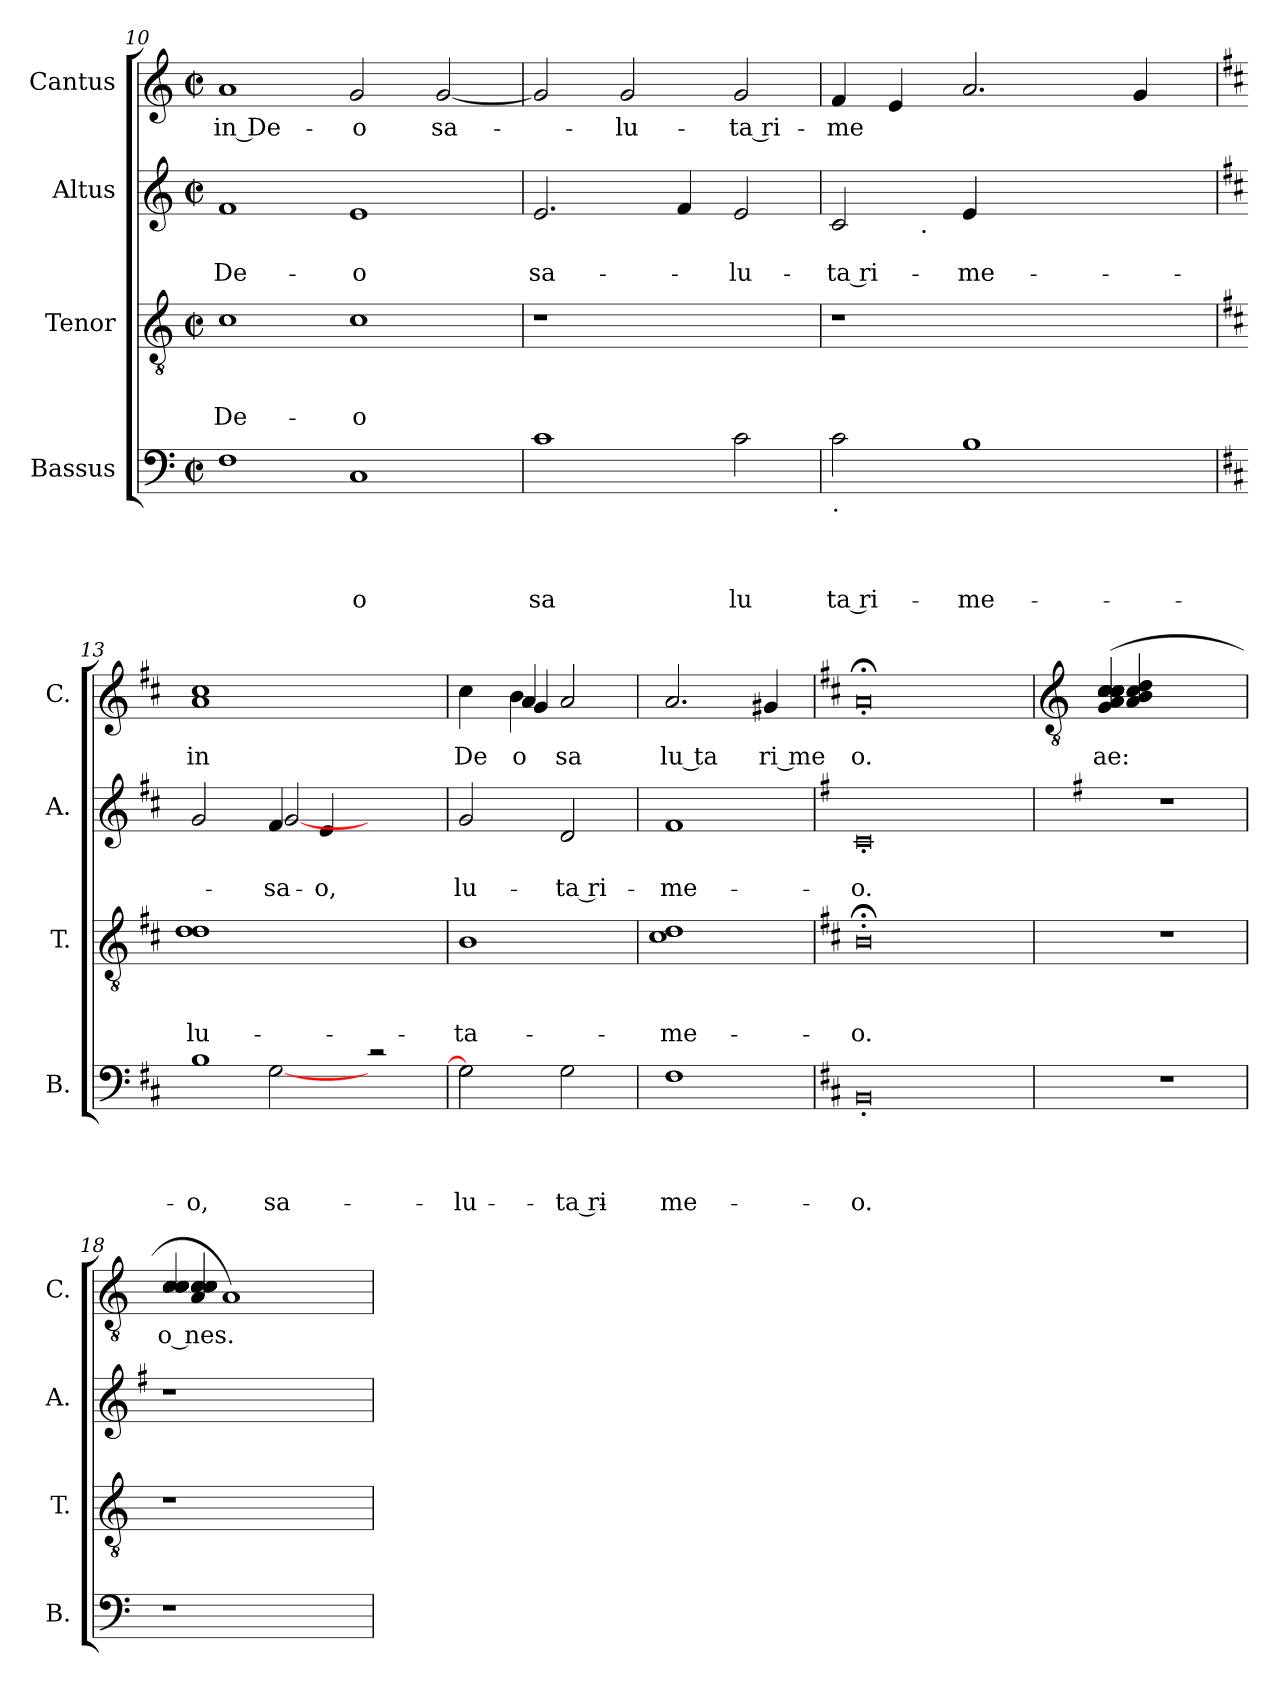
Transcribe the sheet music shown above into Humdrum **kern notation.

**kern	**text	**text	**text	**text	**kern	**text	**text	**text	**kern	**text	**text	**kern	**text
*part4	*part4	*part4	*part4	*part4	*part3	*part3	*part3	*part3	*part2	*part2	*part2	*part1	*part1
*staff4	*staff4	*staff4	*staff4	*staff4	*staff3	*staff3	*staff3	*staff3	*staff2	*staff2	*staff2	*staff1	*staff1
*I"Bassus	*	*	*	*	*I"Tenor	*	*	*	*I"Altus	*	*	*I"Cantus	*
*I'B.	*	*	*	*	*I'T.	*	*	*	*I'A.	*	*	*I'C.	*
*clefF4	*	*	*	*	*clefGv2	*	*	*	*clefG2	*	*	*clefG2	*
*k[]	*	*	*	*	*k[]	*	*	*	*k[]	*	*	*k[]	*
*C:	*	*	*	*	*C:	*	*	*	*C:	*	*	*C:	*
*M2/2	*	*	*	*	*M2/2	*	*	*	*M2/2	*	*	*M2/2	*
*met(c|)	*	*	*	*	*met(c|)	*	*	*	*met(c|)	*	*	*met(c|)	*
=10	=10	=10	=10	=10	=10	=10	=10	=10	=10	=10	=10	=10	=10
!	!	!	!	!	!	!	!	!LO:LY:b	!	!	!LO:LY:b	!	!LO:LY:b:rj
1F	.	.	.	.	1c	.	.	De-	1f	.	De-	1a	in De-
!	!	!	!	!LO:LY:b	!	!	!	!LO:LY:b	!	!	!LO:LY:b	!	!LO:LY:b
1C	.	.	.	o	1c	.	.	-o	1e	.	-o	2g/	-o
!	!	!	!	!	!	!	!	!	!	!	!	!	!LO:LY:b
.	.	.	.	.	.	.	.	.	.	.	.	[<2g/	sa-
=11	=11	=11	=11	=11	=11	=11	=11	=11	=11	=11	=11	=11	=11
!	!	!	!	!LO:LY:b	!	!	!	!	!	!	!LO:LY:b	!	!
1c	.	.	.	sa	1r	.	.	.	2.e/	.	sa-	2g/]	.
!	!	!	!	!	!	!	!	!	!	!	!	!	!LO:LY:b
.	.	.	.	.	.	.	.	.	.	.	.	2g/	-lu-
.	.	.	.	.	.	.	.	.	4f/	.	.	.	.
!	!	!	!	!LO:LY:b	!	!	!	!	!	!	!LO:LY:b	!	!LO:LY:b:rj
2c\	.	.	.	lu	2ryy	.	.	.	2e/	.	-lu-	2g/	-ta ri-
!!LO:LB:g=z
=12	=12	=12	=12	=12	=12	=12	=12	=12	=12	=12	=12	=12	=12
!LO:TX:b:t=.	!	!	!	!	!	!	!	!	!	!	!	!	!
!	!	!	!	!LO:LY:b:rj	!	!	!	!	!	!	!LO:LY:b	!	!LO:LY:b
*	*	*	*	*	*	*	*	*	*^	*	*	*	*
2c\	.	.	.	ta ri-	1r	.	.	.	2c/	4ryy	.	-ta ri-	4f/	-me
.	.	.	.	.	.	.	.	.	.	16.ryy	.	.	4e/	.
!	!	!	!	!	!	!	!	!	!	!LO:TX:b:t=.	!	!	!	!
.	.	.	.	.	.	.	.	.	.	1ryy	.	.	.	.
!	!	!	!	!LO:LY:b	!	!	!	!	!	!	!	!LO:LY:b:rj	!	!
1B	.	.	.	-me-	.	.	.	.	4e/	.	.	-me-	2.a/	.
.	.	.	.	.	.	.	.	.	2.ryy	.	.	.	.	.
.	.	.	.	.	2ryy	.	.	.	.	.	.	.	.	.
.	.	.	.	.	.	.	.	.	.	.	.	.	4g/	.
.	.	.	.	.	.	.	.	.	.	8ryy	.	.	.	.
.	.	.	.	.	.	.	.	.	.	32ryy	.	.	.	.
=13	=13	=13	=13	=13	=13	=13	=13	=13	=13	=13	=13	=13	=13	=13
*k[f#c#]	*	*	*	*	*k[f#c#]	*	*	*	*k[f#c#]	*	*	*	*k[f#c#]	*
*D:	*	*	*	*	*D:	*	*	*	*D:	*	*	*	*D:	*
!	!	!	!	!LO:LY:b	!	!	!	!LO:LY:b	!	!	!	!	!	!LO:LY:b
*^	*	*	*	*	*	*	*	*	*	*	*	*	*	*
1B	2ryy	.	.	.	-o,	1d 1d	.	.	-lu-	2g/	2ryy	.	.	1a 1cc#	in
!	!	!	!	!	!LO:LY:b	!	!	!	!	!	!	!	!LO:LY:b	!	!
.	[>2G\	.	.	.	sa-	.	.	.	.	4f#/	[<2g/	.	sa-	.	.
!	!	!	!	!	!	!	!	!	!	!	!	!	!LO:LY:b	!	!
.	.	.	.	.	.	.	.	.	.	4e/	.	.	-o,	.	.
2rc	2ryy	.	.	.	.	2ryy	.	.	.	2ryy	2ryy	.	.	2ryy	.
=14	=14	=14	=14	=14	=14	=14	=14	=14	=14	=14	=14	=14	=14	=14	=14
!	!	!	!	!	!LO:LY:b	!	!	!	!LO:LY:b:rj	!	!	!	!LO:LY:b	!	!LO:LY:b
*	*	*	*	*	*	*	*	*	*	*	*	*	*	*^	*
*	*	*	*	*	*	*	*	*	*	*v	*v	*	*	*	*^	*
2G\	2G\]	.	.	.	-lu-	1B	.	.	-ta-	2g/	.	-lu-	4cc#\	4ryy	4ryy	De
!	!	!	!	!	!	!	!	!	!	!	!	!	!	!	!	!LO:LY:b
.	.	.	.	.	.	.	.	.	.	.	.	.	4b\	4a/	4g/	o
!	!	!	!	!	!LO:LY:b:rj	!	!	!	!	!	!	!LO:LY:b:rj	!	!	!	!LO:LY:b
2ryy	2G\	.	.	.	-ta ri-	.	.	.	.	2d/	.	-ta ri-	2ryy	2ryy	2a/	sa
=15	=15	=15	=15	=15	=15	=15	=15	=15	=15	=15	=15	=15	=15	=15	=15	=15
!	!	!	!	!	!LO:LY:b	!	!	!	!LO:LY:b	!	!	!LO:LY:b	!	!	!	!LO:LY:b:rj
*v	*v	*	*	*	*	*	*	*	*	*	*	*	*v	*v	*v	*
1F#	.	.	.	-me-	1c# 1d	.	.	me-	1f#	.	-me-	2.a/	lu ta
!	!	!	!	!	!	!	!	!	!	!	!	!	!LO:LY:b
.	.	.	.	.	.	.	.	.	.	.	.	4g#X/	ri me
=16	=16	=16	=16	=16	=16	=16	=16	=16	=16	=16	=16	=16	=16
*	*	*	*	*	*	*	*	*	*k[f#]	*	*	*	*
*	*	*	*	*	*	*	*	*	*G:	*	*	*	*
!	!	!	!	!LO:LY:b	!	!	!	!LO:LY:b	!	!	!LO:LY:b	!	!LO:LY:b
0BB'<	.	.	.	-o.	0B;<'>	.	.	-o.	0c'<	.	-o.	0a;'<	o.
!!LO:PB:g=z
=17	=17	=17	=17	=17	=17	=17	=17	=17	=17	=17	=17	=17	=17
*	*	*	*	*	*	*	*	*	*	*	*	*clefGv2	*
*k[]	*	*	*	*	*k[]	*	*	*	*	*	*	*k[]	*
*C:	*	*	*	*	*C:	*	*	*	*	*	*	*C:	*
!	!	!	!	!	!	!	!	!	!	!	!	!	!LO:LY:b
*	*	*	*	*	*	*	*	*	*	*	*	*^	*
!	!	!	!	!	!	!	!	!	!	!	!	!	!	!LO:LY:b
1r	.	.	.	.	1r	.	.	.	1r	.	.	(4G/ 4A/ 4c/ 4c/ 4c/ 4c/ 4c/ 4c/ 4c/ 4c/ 4c/ 4c/	(4A/ 4B/ 4c/ 4d/	-ae:
.	.	.	.	.	.	.	.	.	.	.	.	2.ryy	2.ryy	.
=18	=18	=18	=18	=18	=18	=18	=18	=18	=18	=18	=18	=18	=18	=18
!	!	!	!	!	!	!	!	!	!	!	!	!	!	!LO:LY:b
!	!	!	!	!	!	!	!	!	!	!	!	!	!	!LO:LY:b
1r	.	.	.	.	1r	.	.	.	1r	.	.	4c/ 4c/ 4c/ 4c/ 4c/ 4c/ 4c/ 4c/ 4c/ 4c/ 4c/ 4c/	(<4A/ 4c/ 4c/ 4c/ 4c/ 4c/ 4c/	-o nes.
.	.	.	.	.	.	.	.	.	.	.	.	1A)	1ryy	.
4ryy	.	.	.	.	4ryy	.	.	.	4ryy	.	.	.	.	.
*	*	*	*	*	*	*	*	*	*	*	*	*v	*v	*
=	=	=	=	=	=	=	=	=	=	=	=	=	=
*-	*-	*-	*-	*-	*-	*-	*-	*-	*-	*-	*-	*-	*-
